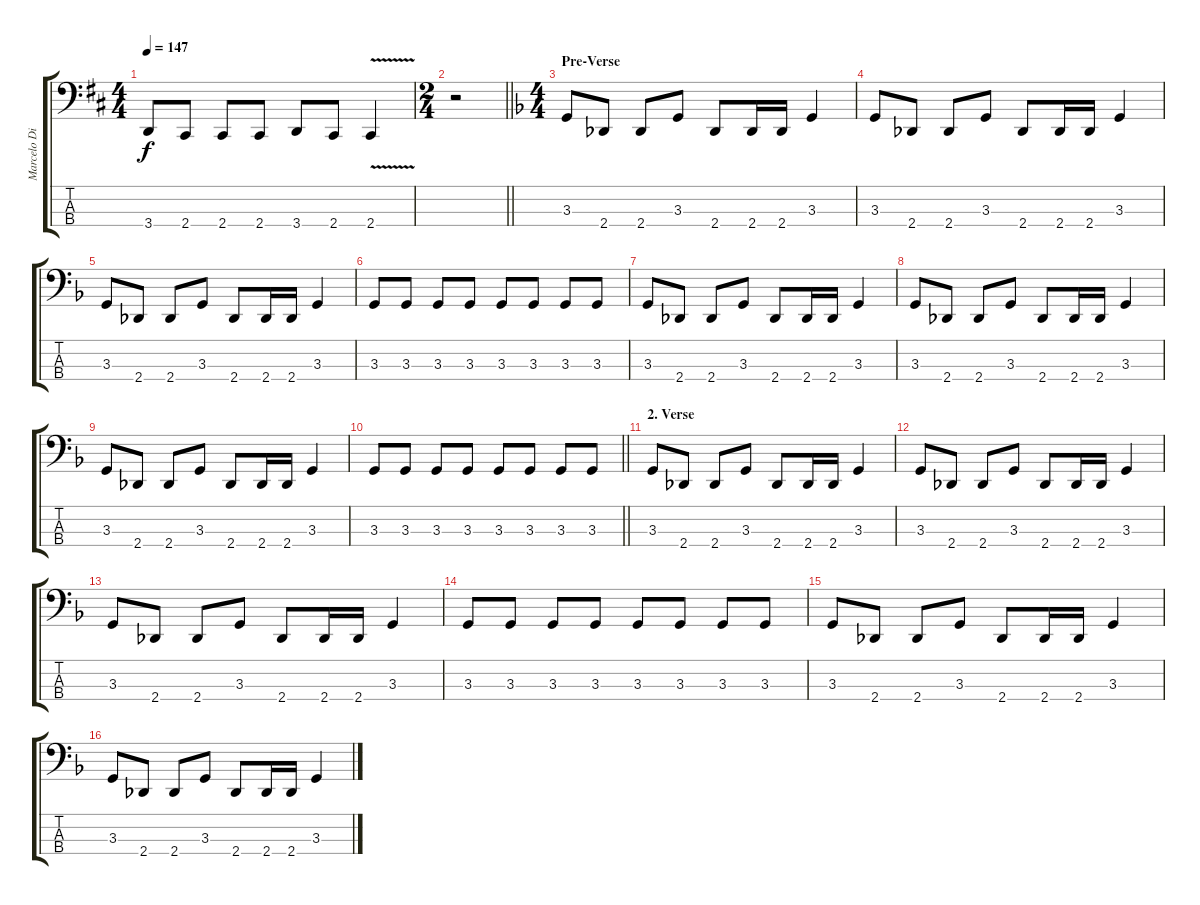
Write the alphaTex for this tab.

\track ("Marcelo Dias (Bass)" "Marcelo Di") {instrument electricbasspick}
\staff {score tabs}
\tuning (D2 A1 E1 B0) {hide}
\ts (4 4)
\tempo 147
\clef f4
\ks d
3.4.8{dy f} 2.4.8 2.4.8 2.4.8 3.4.8 2.4.8 2.4{v}.4 |
\ts (2 4)
\barLineRight lightlight
r.2 |
\ts (4 4)
\section ("" "Pre-Verse")
\ks f
3.3.8 2.4.8 2.4.8 3.3.8 2.4.8 2.4.16 2.4.16 3.3.4 |
3.3.8 2.4.8 2.4.8 3.3.8 2.4.8 2.4.16 2.4.16 3.3.4 |
3.3.8 2.4.8 2.4.8 3.3.8 2.4.8 2.4.16 2.4.16 3.3.4 |
3.3.8 3.3.8 3.3.8 3.3.8 3.3.8 3.3.8 3.3.8 3.3.8 |
3.3.8 2.4.8 2.4.8 3.3.8 2.4.8 2.4.16 2.4.16 3.3.4 |
3.3.8 2.4.8 2.4.8 3.3.8 2.4.8 2.4.16 2.4.16 3.3.4 |
3.3.8 2.4.8 2.4.8 3.3.8 2.4.8 2.4.16 2.4.16 3.3.4 |
\barLineRight lightlight
3.3.8 3.3.8 3.3.8 3.3.8 3.3.8 3.3.8 3.3.8 3.3.8 |
\section ("" "2. Verse")
3.3.8 2.4.8 2.4.8 3.3.8 2.4.8 2.4.16 2.4.16 3.3.4 |
3.3.8 2.4.8 2.4.8 3.3.8 2.4.8 2.4.16 2.4.16 3.3.4 |
3.3.8 2.4.8 2.4.8 3.3.8 2.4.8 2.4.16 2.4.16 3.3.4 |
3.3.8 3.3.8 3.3.8 3.3.8 3.3.8 3.3.8 3.3.8 3.3.8 |
3.3.8 2.4.8 2.4.8 3.3.8 2.4.8 2.4.16 2.4.16 3.3.4 |
3.3.8 2.4.8 2.4.8 3.3.8 2.4.8 2.4.16 2.4.16 3.3.4
